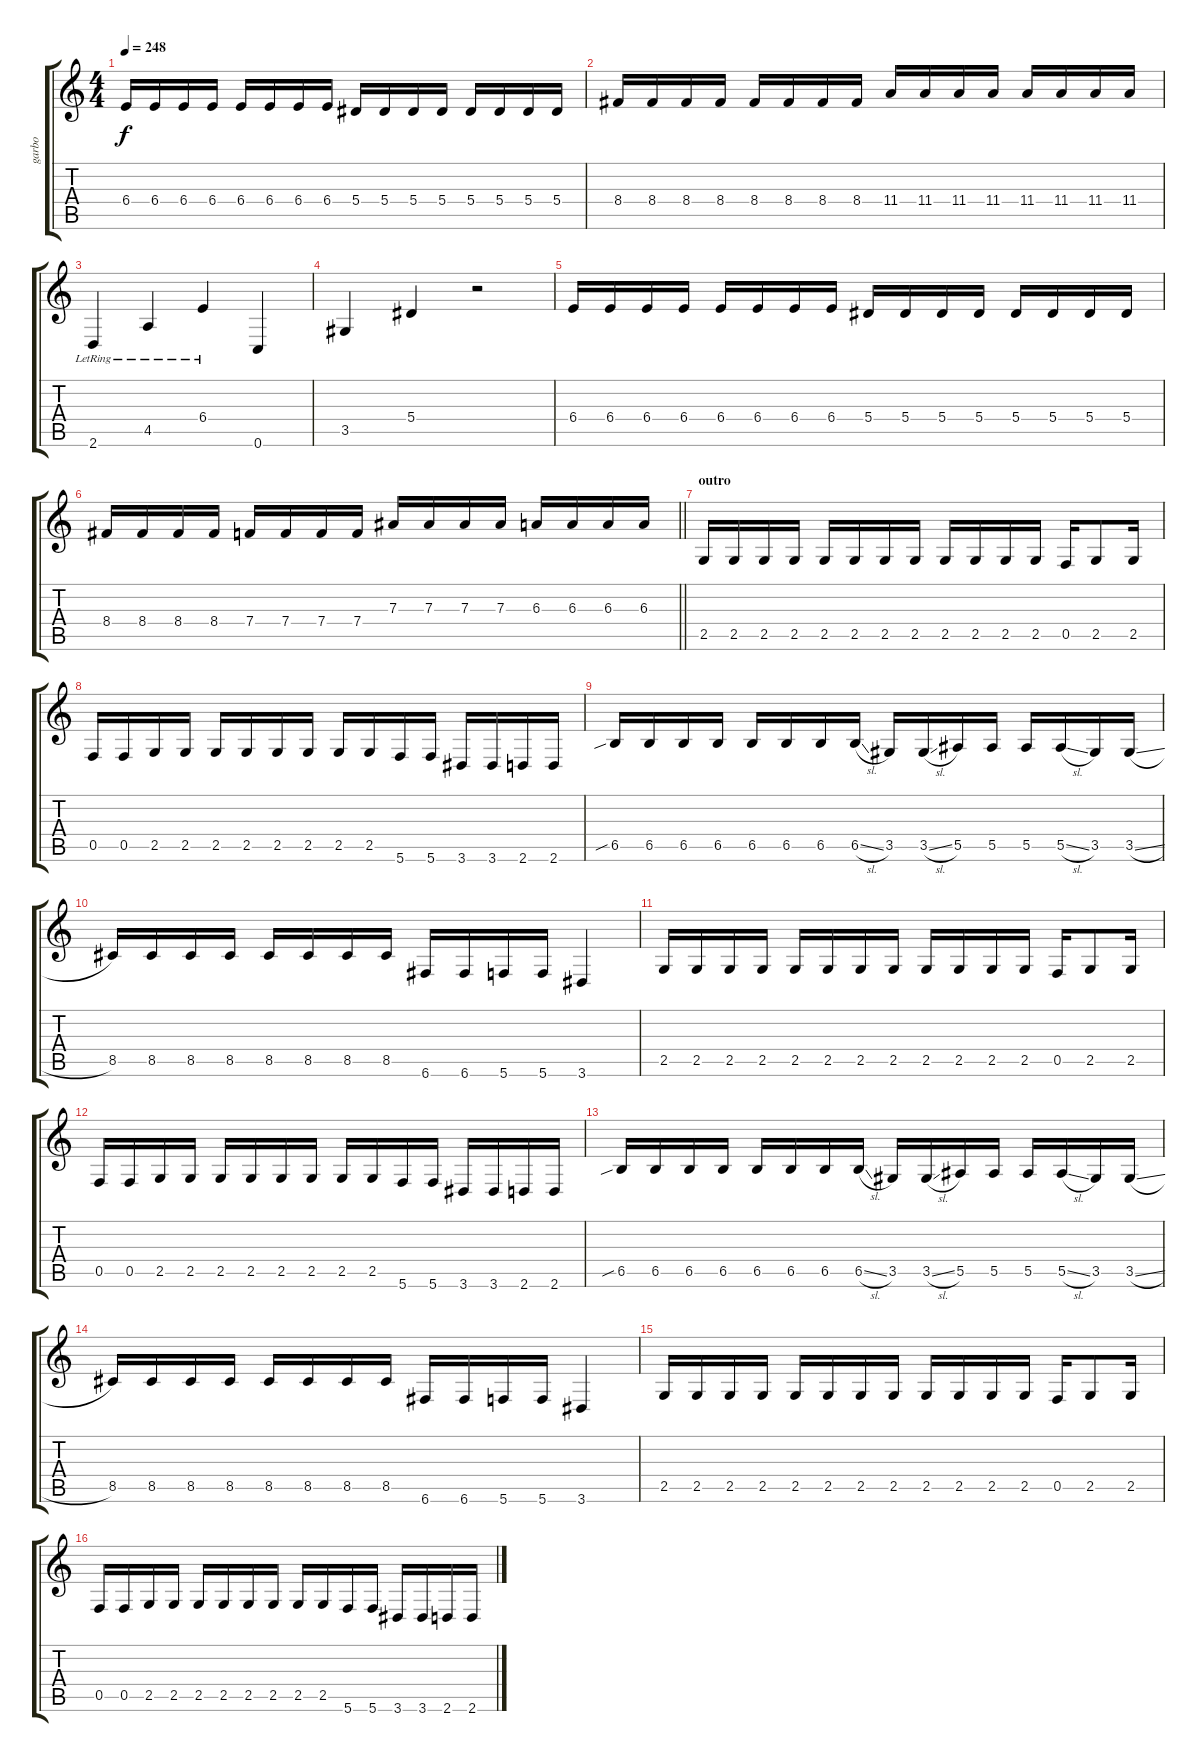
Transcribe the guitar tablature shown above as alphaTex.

\track ("garbo" "garbo") {instrument overdrivenguitar}
\staff {score tabs}
\tuning (C4 G3 Eb3 Bb2 F2 C2) {hide}
\ts (4 4)
\tempo 248
\clef g2
\ks c
6.4.16{dy f} 6.4.16 6.4.16 6.4.16 6.4.16 6.4.16 6.4.16 6.4.16 5.4.16 5.4.16 5.4.16 5.4.16 5.4.16 5.4.16 5.4.16 5.4.16 |
8.4.16 8.4.16 8.4.16 8.4.16 8.4.16 8.4.16 8.4.16 8.4.16 11.4.16 11.4.16 11.4.16 11.4.16 11.4.16 11.4.16 11.4.16 11.4.16 |
2.6{lr}.4 4.5{lr}.4 6.4{lr}.4 0.6.4 |
3.5.4 5.4.4 r.2 |
6.4.16 6.4.16 6.4.16 6.4.16 6.4.16 6.4.16 6.4.16 6.4.16 5.4.16 5.4.16 5.4.16 5.4.16 5.4.16 5.4.16 5.4.16 5.4.16 |
\barLineRight lightlight
8.4.16 8.4.16 8.4.16 8.4.16 7.4.16 7.4.16 7.4.16 7.4.16 7.3.16 7.3.16 7.3.16 7.3.16 6.3.16 6.3.16 6.3.16 6.3.16 |
\section ("" "outro")
2.5.16 2.5.16 2.5.16 2.5.16 2.5.16 2.5.16 2.5.16 2.5.16 2.5.16 2.5.16 2.5.16 2.5.16 0.5.16 2.5.8 2.5.16 |
0.5.16 0.5.16 2.5.16 2.5.16 2.5.16 2.5.16 2.5.16 2.5.16 2.5.16 2.5.16 5.6.16 5.6.16 3.6.16 3.6.16 2.6.16 2.6.16 |
6.5{sib}.16 6.5.16 6.5.16 6.5.16 6.5.16 6.5.16 6.5.16 6.5{sl}.16 3.5.16 3.5{sl}.16 5.5.16 5.5.16 5.5.16 5.5{sl}.16 3.5.16 3.5{sl}.16 |
8.5.16 8.5.16 8.5.16 8.5.16 8.5.16 8.5.16 8.5.16 8.5.16 6.6.16 6.6.16 5.6.16 5.6.16 3.6.4 |
2.5.16 2.5.16 2.5.16 2.5.16 2.5.16 2.5.16 2.5.16 2.5.16 2.5.16 2.5.16 2.5.16 2.5.16 0.5.16 2.5.8 2.5.16 |
0.5.16 0.5.16 2.5.16 2.5.16 2.5.16 2.5.16 2.5.16 2.5.16 2.5.16 2.5.16 5.6.16 5.6.16 3.6.16 3.6.16 2.6.16 2.6.16 |
6.5{sib}.16 6.5.16 6.5.16 6.5.16 6.5.16 6.5.16 6.5.16 6.5{sl}.16 3.5.16 3.5{sl}.16 5.5.16 5.5.16 5.5.16 5.5{sl}.16 3.5.16 3.5{sl}.16 |
8.5.16 8.5.16 8.5.16 8.5.16 8.5.16 8.5.16 8.5.16 8.5.16 6.6.16 6.6.16 5.6.16 5.6.16 3.6.4 |
2.5.16 2.5.16 2.5.16 2.5.16 2.5.16 2.5.16 2.5.16 2.5.16 2.5.16 2.5.16 2.5.16 2.5.16 0.5.16 2.5.8 2.5.16 |
0.5.16 0.5.16 2.5.16 2.5.16 2.5.16 2.5.16 2.5.16 2.5.16 2.5.16 2.5.16 5.6.16 5.6.16 3.6.16 3.6.16 2.6.16 2.6.16
